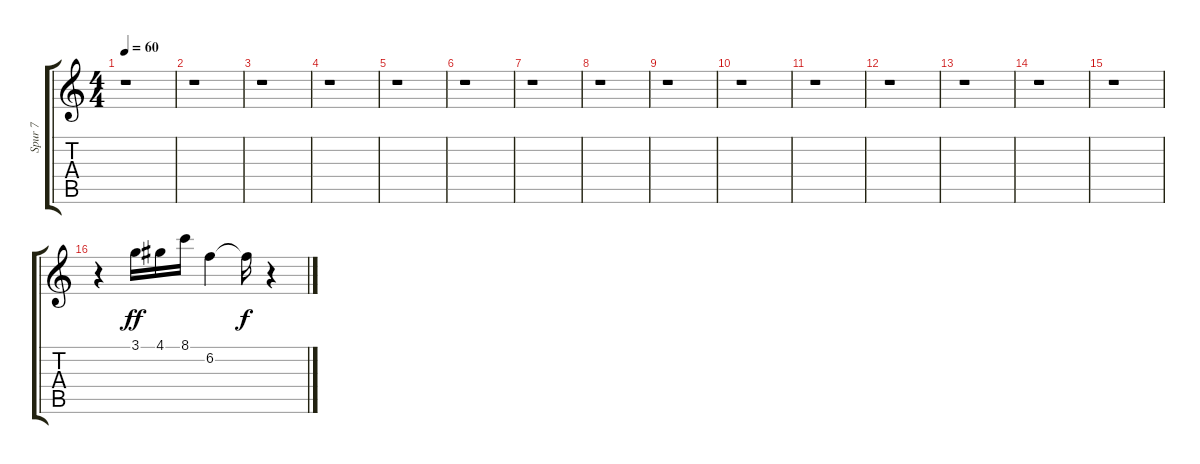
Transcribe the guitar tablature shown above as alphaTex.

\track ("Spur 7" "Spur 7") {instrument overdrivenguitar}
\staff {score tabs}
\tuning (E4 B3 G3 D3 A2 E2) {hide}
\ts (4 4)
\tempo 60
\clef g2
\ks c
r.1{dy ff} |
r.1 |
r.1 |
r.1 |
r.1 |
r.1 |
r.1 |
r.1 |
r.1 |
r.1 |
r.1 |
r.1 |
r.1 |
r.1 |
r.1 |
r.4 3.1.16 4.1.16 8.1.16 6.2.4 6.2{t}.16{dy f} r.4
